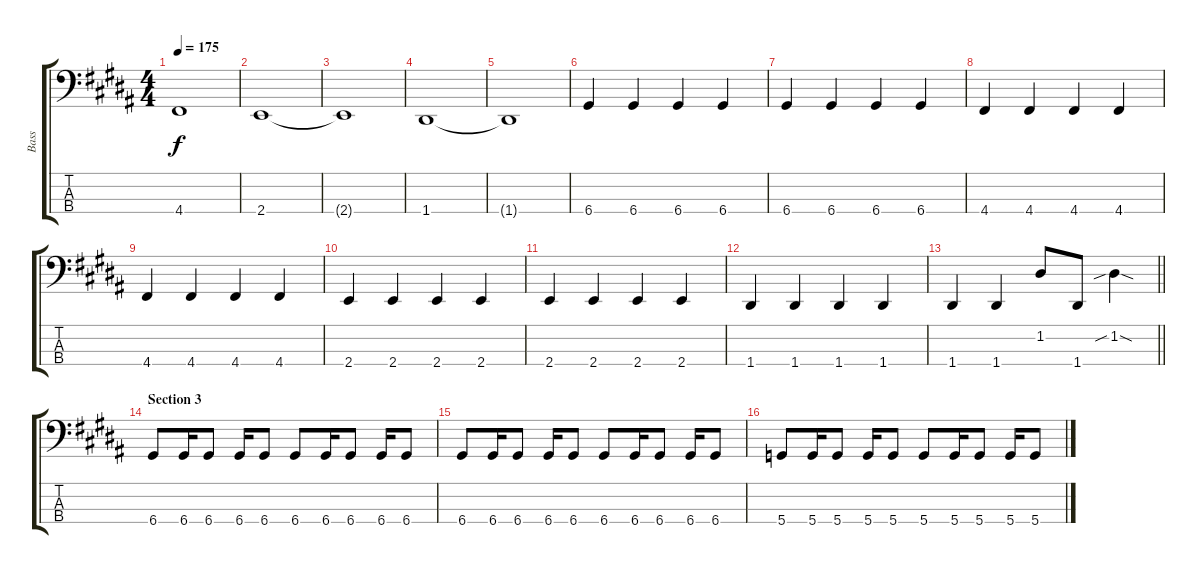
\track ("Bass" "Bass") {instrument electricbassfinger}
\staff {score tabs}
\tuning (G2 D2 A1 D1) {hide}
\ts (4 4)
\tempo 175
\clef f4
\ks b
4.4{t}.1{dy f} |
2.4.1 |
2.4{t}.1 |
1.4.1 |
1.4{t}.1 |
6.4.4 6.4.4 6.4.4 6.4.4 |
6.4.4 6.4.4 6.4.4 6.4.4 |
4.4.4 4.4.4 4.4.4 4.4.4 |
4.4.4 4.4.4 4.4.4 4.4.4 |
2.4.4 2.4.4 2.4.4 2.4.4 |
2.4.4 2.4.4 2.4.4 2.4.4 |
1.4.4 1.4.4 1.4.4 1.4.4 |
\barLineRight lightlight
1.4.4 1.4.4 1.2.8 1.4.8 1.2{sib sod}.4 |
\section ("" "Section 3")
6.4.8 6.4.16 6.4.8 6.4.16 6.4.8 6.4.8 6.4.16 6.4.8 6.4.16 6.4.8 |
6.4.8 6.4.16 6.4.8 6.4.16 6.4.8 6.4.8 6.4.16 6.4.8 6.4.16 6.4.8 |
5.4.8 5.4.16 5.4.8 5.4.16 5.4.8 5.4.8 5.4.16 5.4.8 5.4.16 5.4.8
